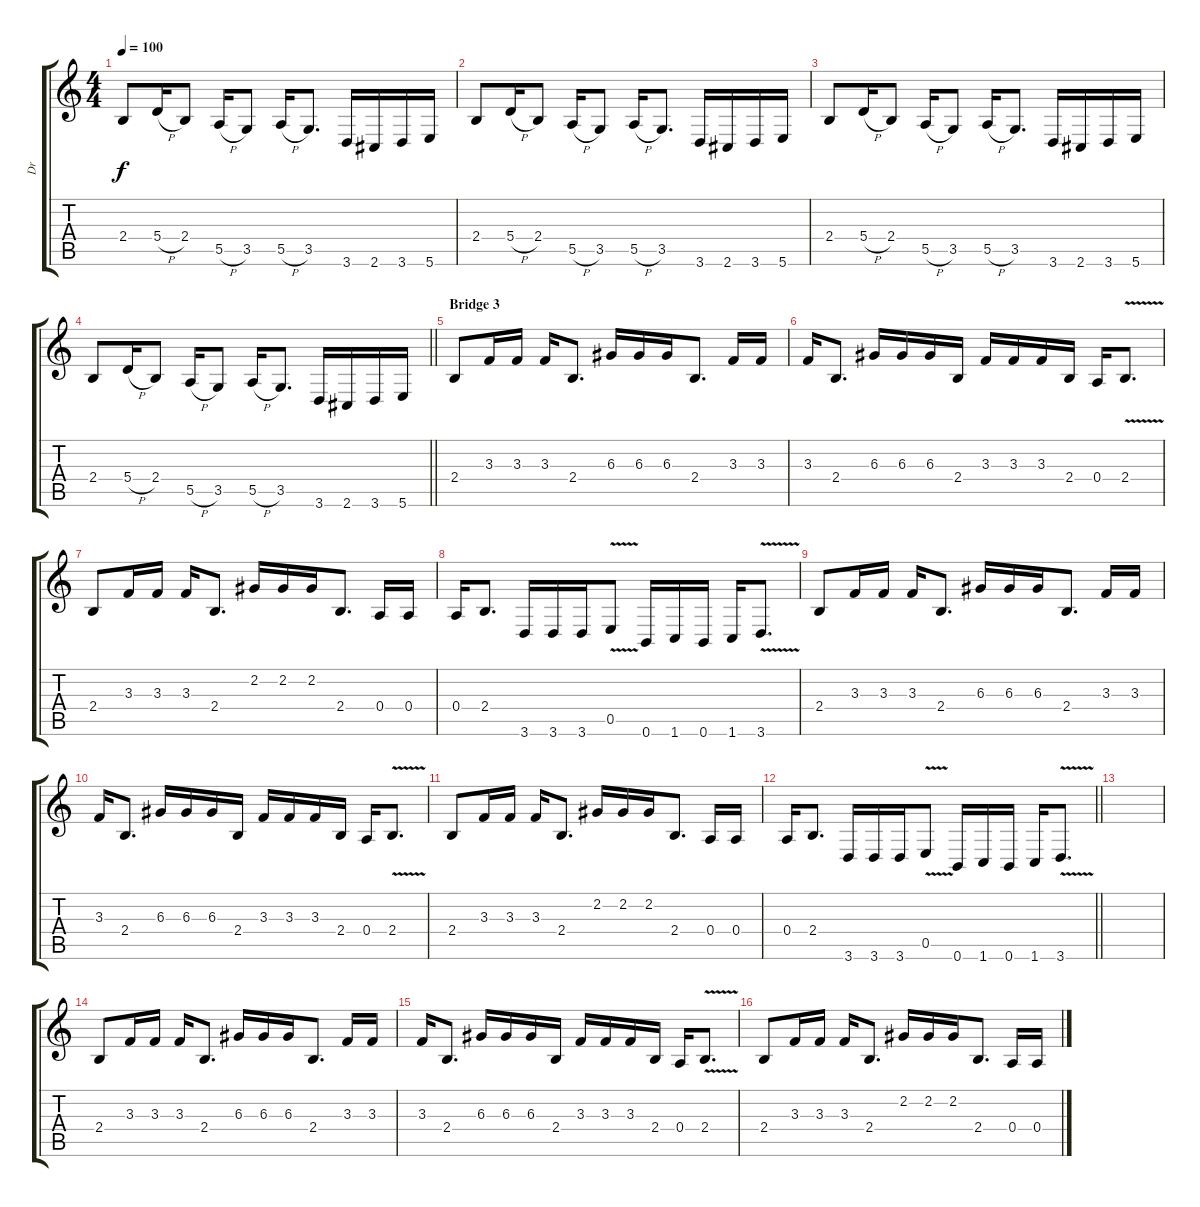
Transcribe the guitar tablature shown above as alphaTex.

\track ("Dr" "Dr") {instrument distortionguitar}
\staff {score tabs}
\tuning (B3 Gb3 D3 A2 E2 B1) {hide}
\ts (4 4)
\tempo 100
\clef g2
\ks c
2.4.8{dy f} 5.4{h}.16 2.4.8 5.5{h}.16 3.5.8 5.5{h}.16 3.5.8{d} 3.6.16 2.6.16 3.6.16 5.6.16 |
2.4.8 5.4{h}.16 2.4.8 5.5{h}.16 3.5.8 5.5{h}.16 3.5.8{d} 3.6.16 2.6.16 3.6.16 5.6.16 |
2.4.8 5.4{h}.16 2.4.8 5.5{h}.16 3.5.8 5.5{h}.16 3.5.8{d} 3.6.16 2.6.16 3.6.16 5.6.16 |
\barLineRight lightlight
2.4.8 5.4{h}.16 2.4.8 5.5{h}.16 3.5.8 5.5{h}.16 3.5.8{d} 3.6.16 2.6.16 3.6.16 5.6.16 |
\section ("" "Bridge 3")
2.4.8{instrument distortionguitar} 3.3.16 3.3.16 3.3.16 2.4.8{d} 6.3.16 6.3.16 6.3.16 2.4.8{d} 3.3.16 3.3.16 |
3.3.16 2.4.8{d} 6.3.16 6.3.16 6.3.16 2.4.16 3.3.16 3.3.16 3.3.16 2.4.16 0.4.16 2.4{v}.8{d} |
2.4.8 3.3.16 3.3.16 3.3.16 2.4.8{d} 2.2.16 2.2.16 2.2.16 2.4.8{d} 0.4.16 0.4.16 |
0.4.16 2.4.8{d} 3.6.16 3.6.16 3.6.16 0.5{v}.8 0.6.16 1.6.16 0.6.16 1.6.16 3.6{v}.8{d} |
2.4.8 3.3.16 3.3.16 3.3.16 2.4.8{d} 6.3.16 6.3.16 6.3.16 2.4.8{d} 3.3.16 3.3.16 |
3.3.16 2.4.8{d} 6.3.16 6.3.16 6.3.16 2.4.16 3.3.16 3.3.16 3.3.16 2.4.16 0.4.16 2.4{v}.8{d} |
2.4.8 3.3.16 3.3.16 3.3.16 2.4.8{d} 2.2.16 2.2.16 2.2.16 2.4.8{d} 0.4.16 0.4.16 |
\barLineRight lightlight
0.4.16 2.4.8{d} 3.6.16 3.6.16 3.6.16 0.5{v}.8 0.6.16 1.6.16 0.6.16 1.6.16 3.6{v}.8{d} |
|
2.4.8 3.3.16 3.3.16 3.3.16 2.4.8{d} 6.3.16 6.3.16 6.3.16 2.4.8{d} 3.3.16 3.3.16 |
3.3.16 2.4.8{d} 6.3.16 6.3.16 6.3.16 2.4.16 3.3.16 3.3.16 3.3.16 2.4.16 0.4.16 2.4{v}.8{d} |
2.4.8 3.3.16 3.3.16 3.3.16 2.4.8{d} 2.2.16 2.2.16 2.2.16 2.4.8{d} 0.4.16 0.4.16
